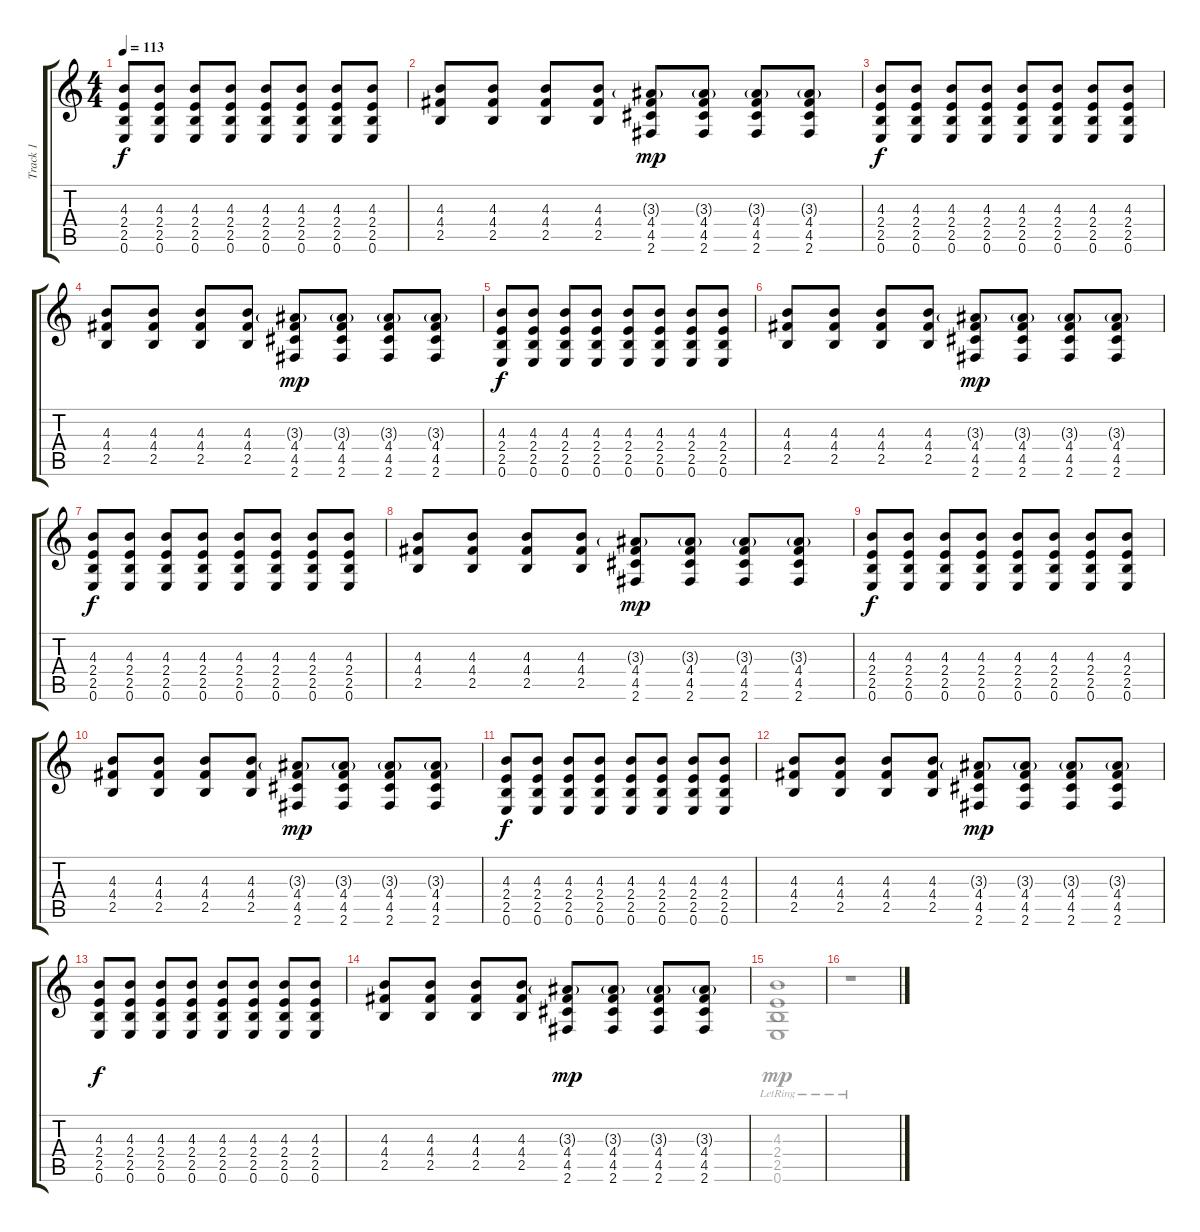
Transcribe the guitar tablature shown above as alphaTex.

\track ("Track 1" "Track 1") {instrument acousticguitarnylon}
\staff {score tabs}
\tuning (E4 B3 G3 D3 A2 E2) {hide}
\voice
\ts (4 4)
\tempo 113
\clef g2
\ks c
(4.3 2.4 2.5 0.6).8{dy f} (4.3 2.4 2.5 0.6).8 (4.3 2.4 2.5 0.6).8 (4.3 2.4 2.5 0.6).8 (4.3 2.4 2.5 0.6).8 (4.3 2.4 2.5 0.6).8 (4.3 2.4 2.5 0.6).8 (4.3 2.4 2.5 0.6).8 |
(4.3 4.4 2.5).8 (4.3 4.4 2.5).8 (4.3 4.4 2.5).8 (4.3 4.4 2.5).8 (3.3{g} 4.4 4.5 2.6).8{dy mp} (3.3{g} 4.4 4.5 2.6).8 (3.3{g} 4.4 4.5 2.6).8 (3.3{g} 4.4 4.5 2.6).8 |
(4.3 2.4 2.5 0.6).8{dy f} (4.3 2.4 2.5 0.6).8 (4.3 2.4 2.5 0.6).8 (4.3 2.4 2.5 0.6).8 (4.3 2.4 2.5 0.6).8 (4.3 2.4 2.5 0.6).8 (4.3 2.4 2.5 0.6).8 (4.3 2.4 2.5 0.6).8 |
(4.3 4.4 2.5).8 (4.3 4.4 2.5).8 (4.3 4.4 2.5).8 (4.3 4.4 2.5).8 (3.3{g} 4.4 4.5 2.6).8{dy mp} (3.3{g} 4.4 4.5 2.6).8 (3.3{g} 4.4 4.5 2.6).8 (3.3{g} 4.4 4.5 2.6).8 |
(4.3 2.4 2.5 0.6).8{dy f} (4.3 2.4 2.5 0.6).8 (4.3 2.4 2.5 0.6).8 (4.3 2.4 2.5 0.6).8 (4.3 2.4 2.5 0.6).8 (4.3 2.4 2.5 0.6).8 (4.3 2.4 2.5 0.6).8 (4.3 2.4 2.5 0.6).8 |
(4.3 4.4 2.5).8 (4.3 4.4 2.5).8 (4.3 4.4 2.5).8 (4.3 4.4 2.5).8 (3.3{g} 4.4 4.5 2.6).8{dy mp} (3.3{g} 4.4 4.5 2.6).8 (3.3{g} 4.4 4.5 2.6).8 (3.3{g} 4.4 4.5 2.6).8 |
(4.3 2.4 2.5 0.6).8{dy f} (4.3 2.4 2.5 0.6).8 (4.3 2.4 2.5 0.6).8 (4.3 2.4 2.5 0.6).8 (4.3 2.4 2.5 0.6).8 (4.3 2.4 2.5 0.6).8 (4.3 2.4 2.5 0.6).8 (4.3 2.4 2.5 0.6).8 |
(4.3 4.4 2.5).8 (4.3 4.4 2.5).8 (4.3 4.4 2.5).8 (4.3 4.4 2.5).8 (3.3{g} 4.4 4.5 2.6).8{dy mp} (3.3{g} 4.4 4.5 2.6).8 (3.3{g} 4.4 4.5 2.6).8 (3.3{g} 4.4 4.5 2.6).8 |
(4.3 2.4 2.5 0.6).8{dy f} (4.3 2.4 2.5 0.6).8 (4.3 2.4 2.5 0.6).8 (4.3 2.4 2.5 0.6).8 (4.3 2.4 2.5 0.6).8 (4.3 2.4 2.5 0.6).8 (4.3 2.4 2.5 0.6).8 (4.3 2.4 2.5 0.6).8 |
(4.3 4.4 2.5).8 (4.3 4.4 2.5).8 (4.3 4.4 2.5).8 (4.3 4.4 2.5).8 (3.3{g} 4.4 4.5 2.6).8{dy mp} (3.3{g} 4.4 4.5 2.6).8 (3.3{g} 4.4 4.5 2.6).8 (3.3{g} 4.4 4.5 2.6).8 |
(4.3 2.4 2.5 0.6).8{dy f} (4.3 2.4 2.5 0.6).8 (4.3 2.4 2.5 0.6).8 (4.3 2.4 2.5 0.6).8 (4.3 2.4 2.5 0.6).8 (4.3 2.4 2.5 0.6).8 (4.3 2.4 2.5 0.6).8 (4.3 2.4 2.5 0.6).8 |
(4.3 4.4 2.5).8 (4.3 4.4 2.5).8 (4.3 4.4 2.5).8 (4.3 4.4 2.5).8 (3.3{g} 4.4 4.5 2.6).8{dy mp} (3.3{g} 4.4 4.5 2.6).8 (3.3{g} 4.4 4.5 2.6).8 (3.3{g} 4.4 4.5 2.6).8 |
(4.3 2.4 2.5 0.6).8{dy f} (4.3 2.4 2.5 0.6).8 (4.3 2.4 2.5 0.6).8 (4.3 2.4 2.5 0.6).8 (4.3 2.4 2.5 0.6).8 (4.3 2.4 2.5 0.6).8 (4.3 2.4 2.5 0.6).8 (4.3 2.4 2.5 0.6).8 |
(4.3 4.4 2.5).8 (4.3 4.4 2.5).8 (4.3 4.4 2.5).8 (4.3 4.4 2.5).8 (3.3{g} 4.4 4.5 2.6).8{dy mp} (3.3{g} 4.4 4.5 2.6).8 (3.3{g} 4.4 4.5 2.6).8 (3.3{g} 4.4 4.5 2.6).8 |
|
\voice
\clef g2
\ottava regular
\simile none
\ks c
|
|
|
|
|
|
|
|
|
|
|
|
|
|
(4.3{lr} 2.4 2.5 0.6).1 |
r.1
